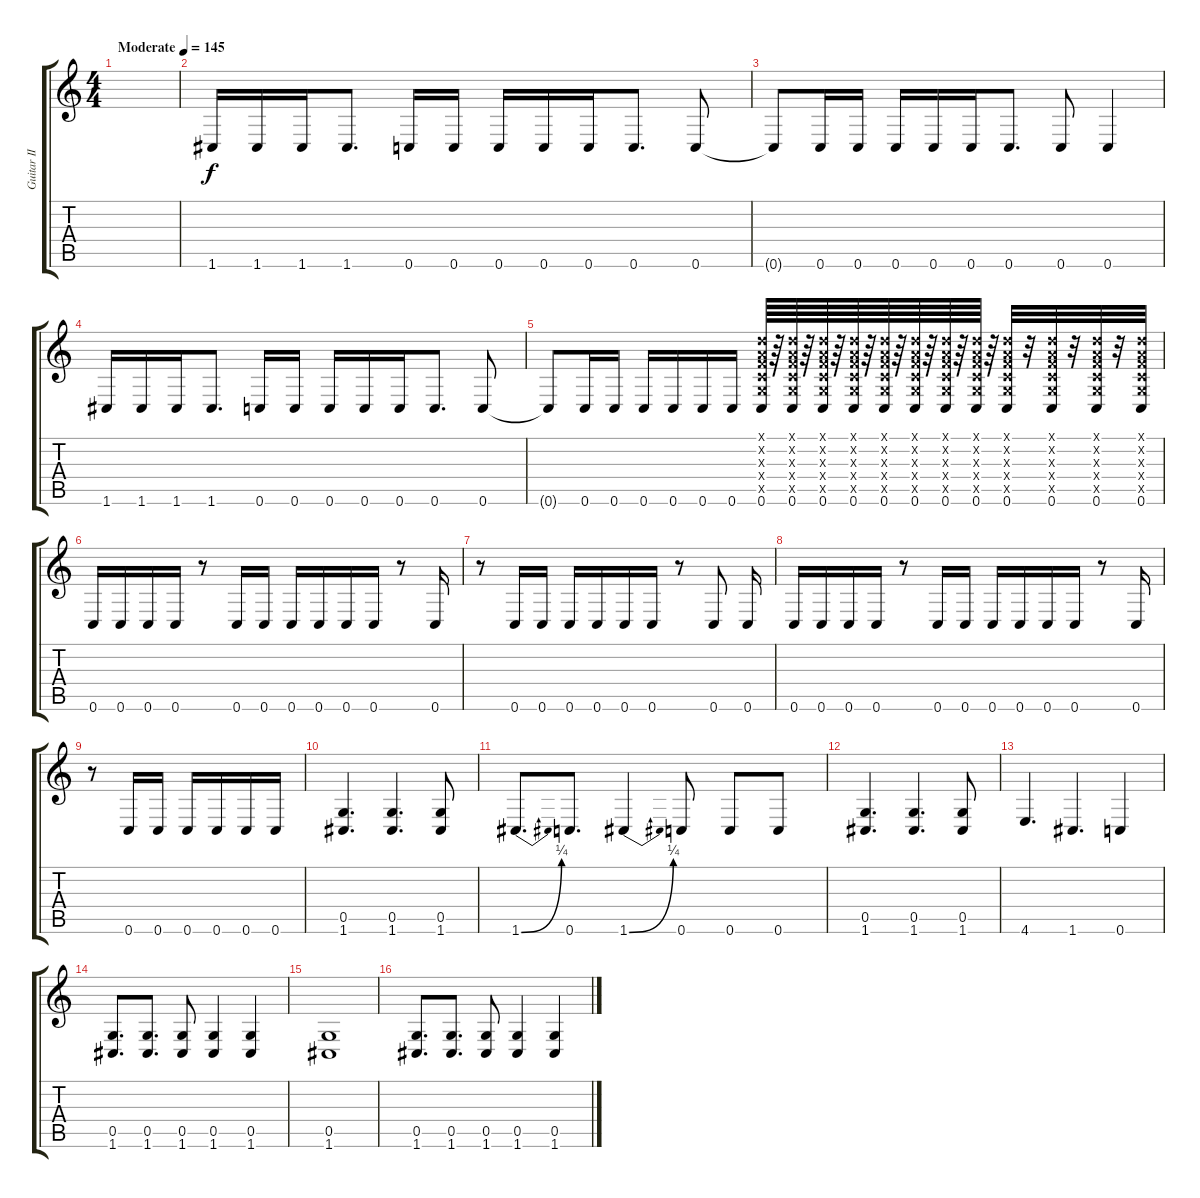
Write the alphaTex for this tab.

\track ("Guitar II" "Guitar II") {instrument distortionguitar bank 255}
\staff {score tabs}
\tuning (D4 A3 F3 C3 G2 C2) {hide}
\ts (4 4)
\tempo (145 "Moderate")
\clef g2
\ks c
|
1.6.16 1.6.16 1.6.16 1.6.8{d} 0.6.16 0.6.16 0.6.16 0.6.16 0.6.16 0.6.8{d} 0.6.8 |
0.6{t}.8 0.6.16 0.6.16 0.6.16 0.6.16 0.6.16 0.6.8{d} 0.6.8 0.6.4 |
1.6.16 1.6.16 1.6.16 1.6.8{d} 0.6.16 0.6.16 0.6.16 0.6.16 0.6.16 0.6.8{d} 0.6.8 |
0.6{t}.8 0.6.16 0.6.16 0.6.16 0.6.16 0.6.16 0.6.16 (0.1{x} 0.2{x} 0.3{x} 0.4{x} 0.5{x} 0.6).64 r.64 (0.1{x} 0.2{x} 0.3{x} 0.4{x} 0.5{x} 0.6).64 r.64 (0.1{x} 0.2{x} 0.3{x} 0.4{x} 0.5{x} 0.6).64 r.64 (0.1{x} 0.2{x} 0.3{x} 0.4{x} 0.5{x} 0.6).64 r.64 (0.1{x} 0.2{x} 0.3{x} 0.4{x} 0.5{x} 0.6).64 r.64 (0.1{x} 0.2{x} 0.3{x} 0.4{x} 0.5{x} 0.6).64 r.64 (0.1{x} 0.2{x} 0.3{x} 0.4{x} 0.5{x} 0.6).64 r.64 (0.1{x} 0.2{x} 0.3{x} 0.4{x} 0.5{x} 0.6).64 r.64 (0.1{x} 0.2{x} 0.3{x} 0.4{x} 0.5{x} 0.6).32 r.32 (0.1{x} 0.2{x} 0.3{x} 0.4{x} 0.5{x} 0.6).32 r.32 (0.1{x} 0.2{x} 0.3{x} 0.4{x} 0.5{x} 0.6).32 r.32 (0.1{x} 0.2{x} 0.3{x} 0.4{x} 0.5{x} 0.6).32 |
0.6.16 0.6.16 0.6.16 0.6.16 r.8 0.6.16 0.6.16 0.6.16 0.6.16 0.6.16 0.6.16 r.8 0.6.16 |
r.8 0.6.16 0.6.16 0.6.16 0.6.16 0.6.16 0.6.16 r.8 0.6.8 0.6.16 |
0.6.16 0.6.16 0.6.16 0.6.16 r.8 0.6.16 0.6.16 0.6.16 0.6.16 0.6.16 0.6.16 r.8 0.6.16 |
r.8 0.6.16 0.6.16 0.6.16 0.6.16 0.6.16 0.6.16 |
(0.5 1.6).4{d} (0.5 1.6).4{d} (0.5 1.6).8 |
1.6{be (bend 0 0 60 1)}.8{d} 0.6.8{d} 1.6{be (bend 0 0 60 1)}.4 0.6.8 0.6.8 0.6.8 |
(0.5 1.6).4{d} (0.5 1.6).4{d} (0.5 1.6).8 |
4.6.4{d} 1.6.4{d} 0.6.4 |
(0.5 1.6).8{d} (0.5 1.6).8{d} (0.5 1.6).8 (0.5 1.6).4 (0.5 1.6).4 |
(0.5 1.6).1 |
(0.5 1.6).8{d} (0.5 1.6).8{d} (0.5 1.6).8 (0.5 1.6).4 (0.5 1.6).4
